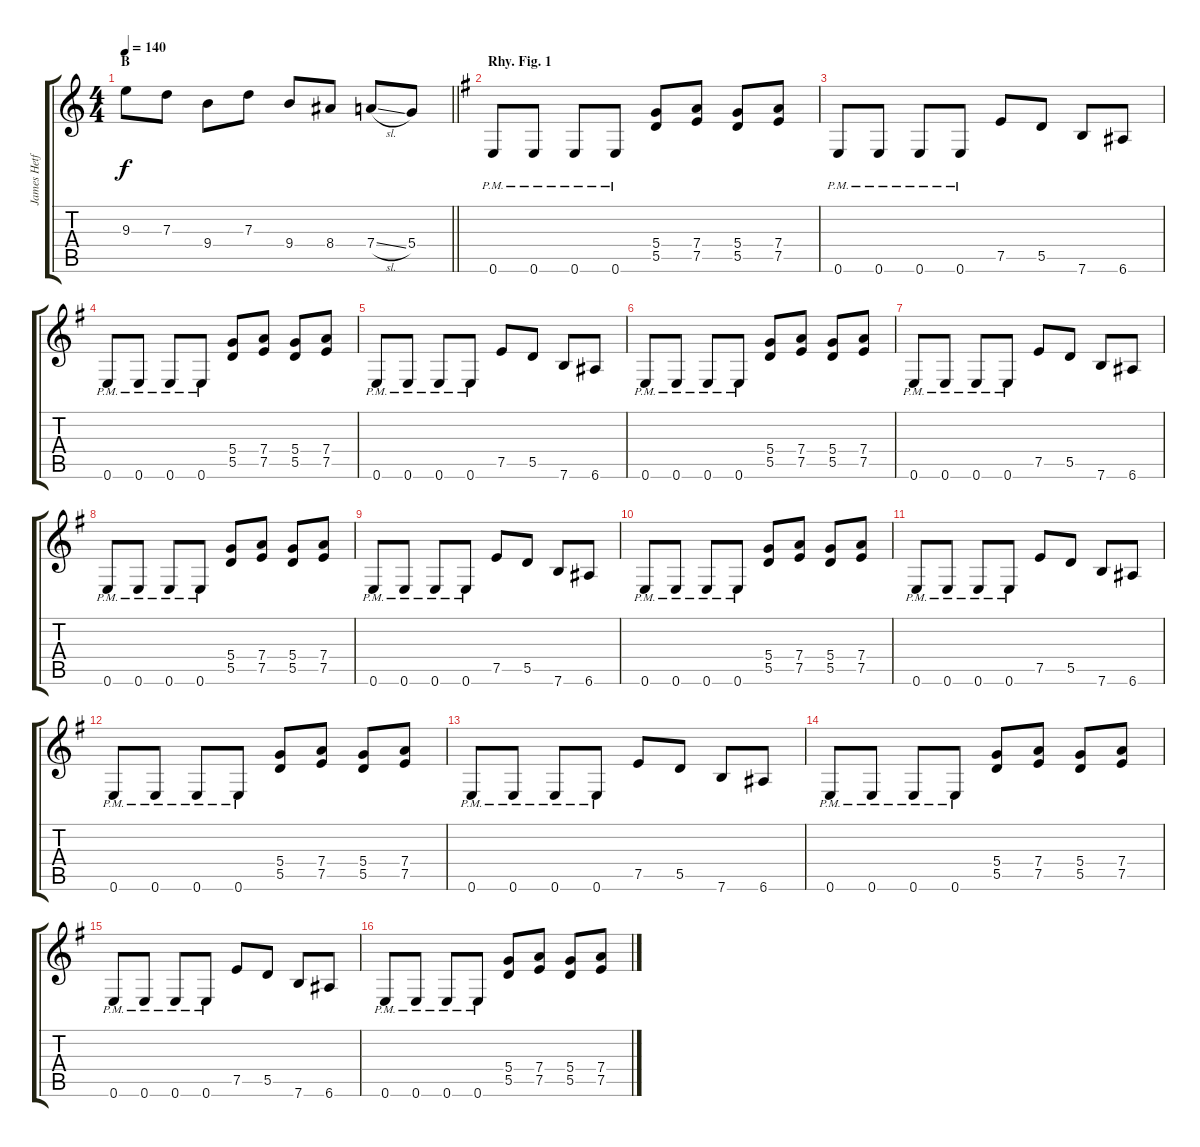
\track ("James Hetfield" "James Hetf") {instrument distortionguitar}
\staff {score tabs}
\tuning (E4 B3 G3 D3 A2 E2) {hide}
\ts (4 4)
\section ("" "B")
\tempo 140
\clef g2
\barLineRight lightlight
\ks c
9.3.8{dy f} 7.3.8 9.4.8 7.3.8 9.4.8 8.4.8 7.4{sl}.8 5.4.8 |
\section ("" "Rhy. Fig. 1")
\ks eminor
0.6{pm}.8 0.6{pm}.8 0.6{pm}.8 0.6{pm}.8 (5.4 5.5).8 (7.4 7.5).8 (5.4 5.5).8 (7.4 7.5).8 |
0.6{pm}.8 0.6{pm}.8 0.6{pm}.8 0.6{pm}.8 7.5.8 5.5.8 7.6.8 6.6.8 |
0.6{pm}.8 0.6{pm}.8 0.6{pm}.8 0.6{pm}.8 (5.4 5.5).8 (7.4 7.5).8 (5.4 5.5).8 (7.4 7.5).8 |
0.6{pm}.8 0.6{pm}.8 0.6{pm}.8 0.6{pm}.8 7.5.8 5.5.8 7.6.8 6.6.8 |
0.6{pm}.8 0.6{pm}.8 0.6{pm}.8 0.6{pm}.8 (5.4 5.5).8 (7.4 7.5).8 (5.4 5.5).8 (7.4 7.5).8 |
0.6{pm}.8 0.6{pm}.8 0.6{pm}.8 0.6{pm}.8 7.5.8 5.5.8 7.6.8 6.6.8 |
0.6{pm}.8 0.6{pm}.8 0.6{pm}.8 0.6{pm}.8 (5.4 5.5).8 (7.4 7.5).8 (5.4 5.5).8 (7.4 7.5).8 |
0.6{pm}.8 0.6{pm}.8 0.6{pm}.8 0.6{pm}.8 7.5.8 5.5.8 7.6.8 6.6.8 |
0.6{pm}.8 0.6{pm}.8 0.6{pm}.8 0.6{pm}.8 (5.4 5.5).8 (7.4 7.5).8 (5.4 5.5).8 (7.4 7.5).8 |
0.6{pm}.8 0.6{pm}.8 0.6{pm}.8 0.6{pm}.8 7.5.8 5.5.8 7.6.8 6.6.8 |
0.6{pm}.8 0.6{pm}.8 0.6{pm}.8 0.6{pm}.8 (5.4 5.5).8 (7.4 7.5).8 (5.4 5.5).8 (7.4 7.5).8 |
0.6{pm}.8 0.6{pm}.8 0.6{pm}.8 0.6{pm}.8 7.5.8 5.5.8 7.6.8 6.6.8 |
0.6{pm}.8 0.6{pm}.8 0.6{pm}.8 0.6{pm}.8 (5.4 5.5).8 (7.4 7.5).8 (5.4 5.5).8 (7.4 7.5).8 |
0.6{pm}.8 0.6{pm}.8 0.6{pm}.8 0.6{pm}.8 7.5.8 5.5.8 7.6.8 6.6.8 |
0.6{pm}.8 0.6{pm}.8 0.6{pm}.8 0.6{pm}.8 (5.4 5.5).8 (7.4 7.5).8 (5.4 5.5).8 (7.4 7.5).8
